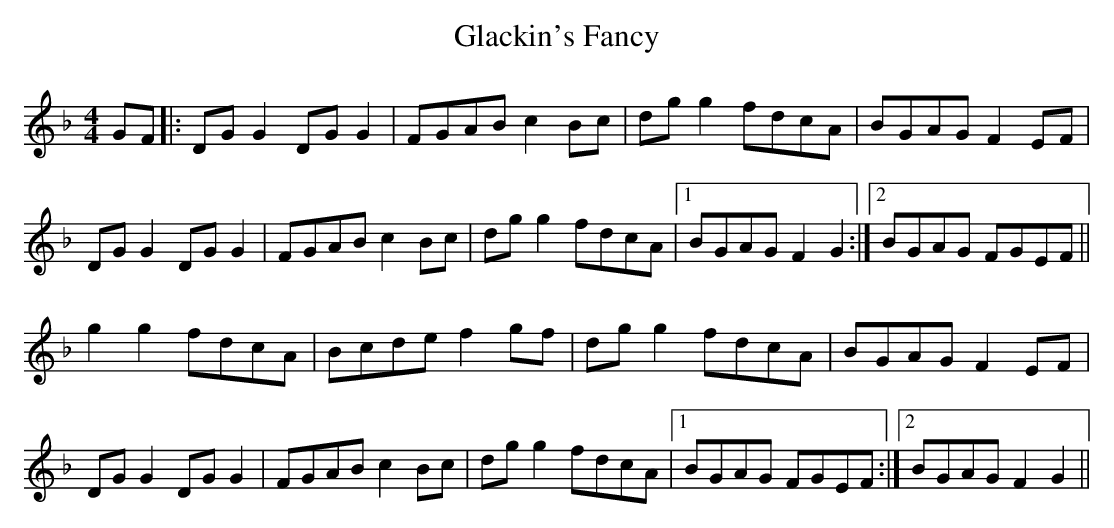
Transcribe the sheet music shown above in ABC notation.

X:1
T: Glackin's Fancy
M: 4/4
L: 1/8
K: Gdor
GF |: DG G2 DG G2 | FGAB c2 Bc | dg g2 fdcA |\
BGAG F2 EF |
DG G2 DG G2|FGAB c2 Bc |dg g2 fdcA |1 BGAG F2 G2 :|2\
BGAG FGEF ||
g2 g2 fdcA | Bcde f2 gf | dg g2 fdcA | BGAG F2 EF |
DG G2 DG G2 | FGAB c2 Bc | dg g2 fdcA |1 BGAG FGEF :|2\
BGAG F2 G2 ||
